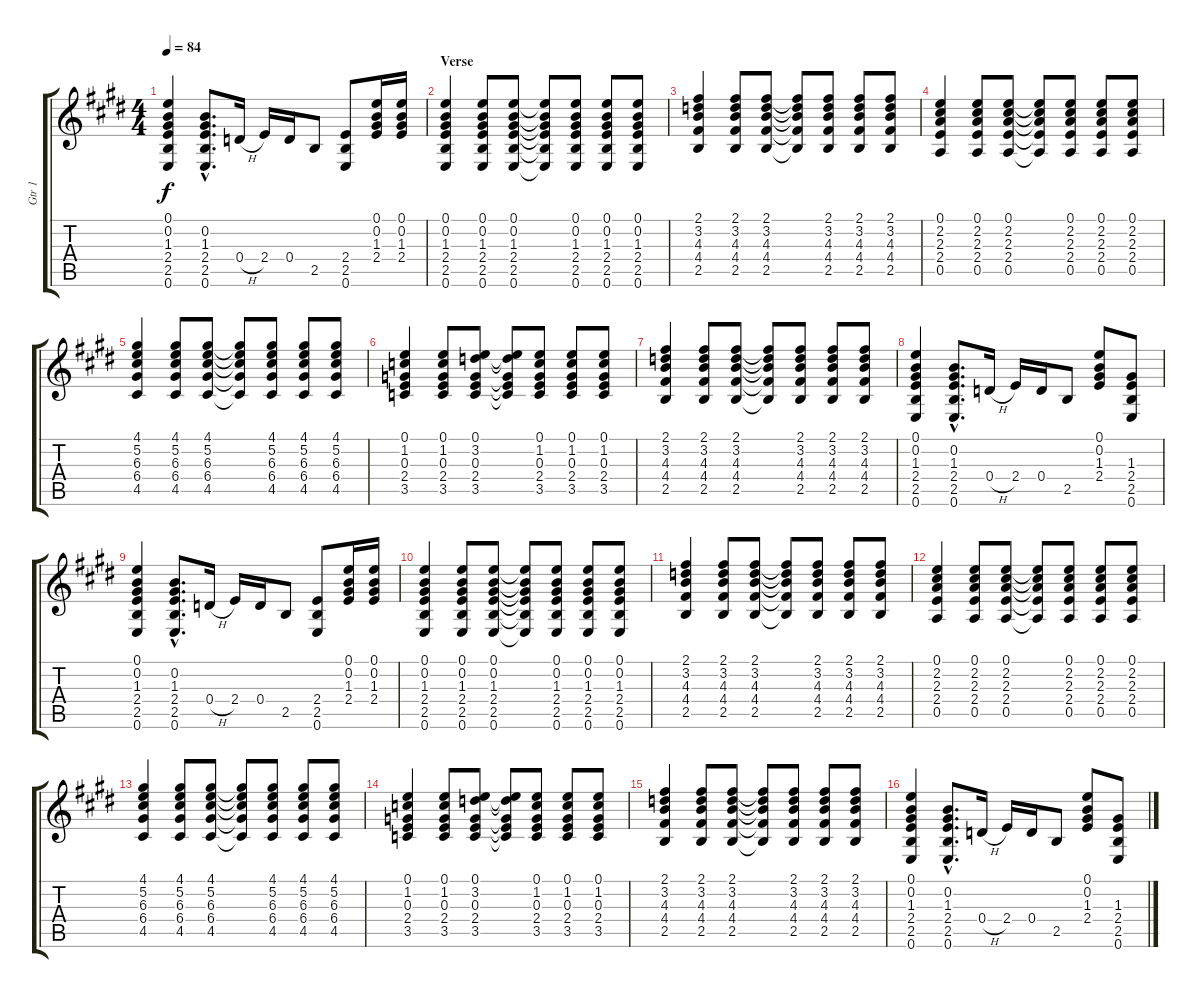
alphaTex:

\track ("Gtr 1" "Gtr 1") {instrument acousticguitarsteel}
\staff {score tabs}
\tuning (E4 B3 G3 D3 A2 E2) {hide}
\ts (4 4)
\tempo 84
\clef g2
\ks e
(0.1 0.2 1.3 2.4 2.5 0.6).4{dy f} (0.2{hac} 1.3{hac} 2.4{hac} 2.5{hac} 0.6{hac}).8{d} 0.4{h}.16 2.4.16 0.4.16 2.5.8 (2.4 2.5 0.6).8 (0.1 0.2 1.3 2.4).16 (0.1 0.2 1.3 2.4).16 |
\section ("" "Verse")
(0.1 0.2 1.3 2.4 2.5 0.6).4 (0.1 0.2 1.3 2.4 2.5 0.6).8 (0.1 0.2 1.3 2.4 2.5 0.6).8 (0.1{t} 0.2{t} 1.3{t} 2.4{t} 2.5{t} 0.6{t}).8 (0.1 0.2 1.3 2.4 2.5 0.6).8 (0.1 0.2 1.3 2.4 2.5 0.6).8 (0.1 0.2 1.3 2.4 2.5 0.6).8 |
(2.1 3.2 4.3 4.4 2.5).4 (2.1 3.2 4.3 4.4 2.5).8 (2.1 3.2 4.3 4.4 2.5).8 (2.1{t} 3.2{t} 4.3{t} 4.4{t} 2.5{t}).8 (2.1 3.2 4.3 4.4 2.5).8 (2.1 3.2 4.3 4.4 2.5).8 (2.1 3.2 4.3 4.4 2.5).8 |
(0.1 2.2 2.3 2.4 0.5).4 (0.1 2.2 2.3 2.4 0.5).8 (0.1 2.2 2.3 2.4 0.5).8 (0.1{t} 2.2{t} 2.3{t} 2.4{t} 0.5{t}).8 (0.1 2.2 2.3 2.4 0.5).8 (0.1 2.2 2.3 2.4 0.5).8 (0.1 2.2 2.3 2.4 0.5).8 |
(4.1 5.2 6.3 6.4 4.5).4 (4.1 5.2 6.3 6.4 4.5).8 (4.1 5.2 6.3 6.4 4.5).8 (4.1{t} 5.2{t} 6.3{t} 6.4{t} 4.5{t}).8 (4.1 5.2 6.3 6.4 4.5).8 (4.1 5.2 6.3 6.4 4.5).8 (4.1 5.2 6.3 6.4 4.5).8 |
(0.1 1.2 0.3 2.4 3.5).4 (0.1 1.2 0.3 2.4 3.5).8 (0.1 3.2 0.3 2.4 3.5).8 (0.1{t} 3.2{t} 0.3{t} 2.4{t} 3.5{t}).8 (0.1 1.2 0.3 2.4 3.5).8 (0.1 1.2 0.3 2.4 3.5).8 (0.1 1.2 0.3 2.4 3.5).8 |
(2.1 3.2 4.3 4.4 2.5).4 (2.1 3.2 4.3 4.4 2.5).8 (2.1 3.2 4.3 4.4 2.5).8 (2.1{t} 3.2{t} 4.3{t} 4.4{t} 2.5{t}).8 (2.1 3.2 4.3 4.4 2.5).8 (2.1 3.2 4.3 4.4 2.5).8 (2.1 3.2 4.3 4.4 2.5).8 |
(0.1 0.2 1.3 2.4 2.5 0.6).4 (0.2{hac} 1.3{hac} 2.4{hac} 2.5{hac} 0.6{hac}).8{d} 0.4{h}.16 2.4.16 0.4.16 2.5.8 (0.1 0.2 1.3 2.4).8 (1.3 2.4 2.5 0.6).8 |
(0.1 0.2 1.3 2.4 2.5 0.6).4 (0.2{hac} 1.3{hac} 2.4{hac} 2.5{hac} 0.6{hac}).8{d} 0.4{h}.16 2.4.16 0.4.16 2.5.8 (2.4 2.5 0.6).8 (0.1 0.2 1.3 2.4).16 (0.1 0.2 1.3 2.4).16 |
(0.1 0.2 1.3 2.4 2.5 0.6).4 (0.1 0.2 1.3 2.4 2.5 0.6).8 (0.1 0.2 1.3 2.4 2.5 0.6).8 (0.1{t} 0.2{t} 1.3{t} 2.4{t} 2.5{t} 0.6{t}).8 (0.1 0.2 1.3 2.4 2.5 0.6).8 (0.1 0.2 1.3 2.4 2.5 0.6).8 (0.1 0.2 1.3 2.4 2.5 0.6).8 |
(2.1 3.2 4.3 4.4 2.5).4 (2.1 3.2 4.3 4.4 2.5).8 (2.1 3.2 4.3 4.4 2.5).8 (2.1{t} 3.2{t} 4.3{t} 4.4{t} 2.5{t}).8 (2.1 3.2 4.3 4.4 2.5).8 (2.1 3.2 4.3 4.4 2.5).8 (2.1 3.2 4.3 4.4 2.5).8 |
(0.1 2.2 2.3 2.4 0.5).4 (0.1 2.2 2.3 2.4 0.5).8 (0.1 2.2 2.3 2.4 0.5).8 (0.1{t} 2.2{t} 2.3{t} 2.4{t} 0.5{t}).8 (0.1 2.2 2.3 2.4 0.5).8 (0.1 2.2 2.3 2.4 0.5).8 (0.1 2.2 2.3 2.4 0.5).8 |
(4.1 5.2 6.3 6.4 4.5).4 (4.1 5.2 6.3 6.4 4.5).8 (4.1 5.2 6.3 6.4 4.5).8 (4.1{t} 5.2{t} 6.3{t} 6.4{t} 4.5{t}).8 (4.1 5.2 6.3 6.4 4.5).8 (4.1 5.2 6.3 6.4 4.5).8 (4.1 5.2 6.3 6.4 4.5).8 |
(0.1 1.2 0.3 2.4 3.5).4 (0.1 1.2 0.3 2.4 3.5).8 (0.1 3.2 0.3 2.4 3.5).8 (0.1{t} 3.2{t} 0.3{t} 2.4{t} 3.5{t}).8 (0.1 1.2 0.3 2.4 3.5).8 (0.1 1.2 0.3 2.4 3.5).8 (0.1 1.2 0.3 2.4 3.5).8 |
(2.1 3.2 4.3 4.4 2.5).4 (2.1 3.2 4.3 4.4 2.5).8 (2.1 3.2 4.3 4.4 2.5).8 (2.1{t} 3.2{t} 4.3{t} 4.4{t} 2.5{t}).8 (2.1 3.2 4.3 4.4 2.5).8 (2.1 3.2 4.3 4.4 2.5).8 (2.1 3.2 4.3 4.4 2.5).8 |
(0.1 0.2 1.3 2.4 2.5 0.6).4 (0.2{hac} 1.3{hac} 2.4{hac} 2.5{hac} 0.6{hac}).8{d} 0.4{h}.16 2.4.16 0.4.16 2.5.8 (0.1 0.2 1.3 2.4).8 (1.3 2.4 2.5 0.6).8
